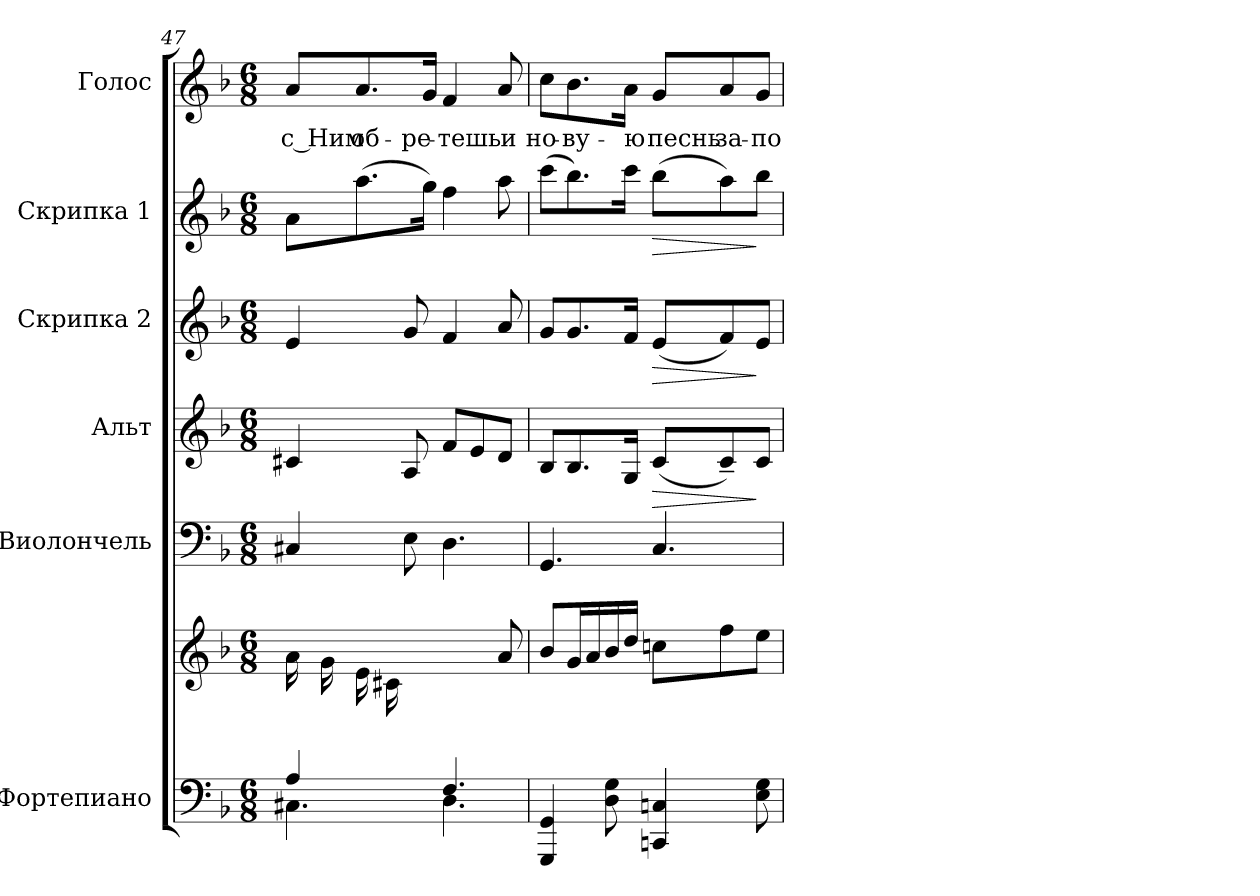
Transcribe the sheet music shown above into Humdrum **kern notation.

**kern	**kern	**kern	**kern	**dynam	**kern	**dynam	**kern	**dynam	**kern	**text
*part6	*part6	*part5	*part4	*part4	*part3	*part3	*part2	*part2	*part1	*part1
*staff7	*staff6	*staff5	*staff4	*staff4	*staff3	*staff3	*staff2	*staff2	*staff1	*staff1
*I"Фортепиано	*	*I"Виолончель	*I"Альт	*	*I"Скрипка 2	*	*I"Скрипка 1	*	*I"Голос	*
!!LO:LB:g=z
*clefF4	*clefG2	*clefF4	*clefG2	*	*clefG2	*	*clefG2	*	*clefG2	*
*k[b-]	*k[b-]	*k[b-]	*k[b-]	*	*k[b-]	*	*k[b-]	*	*k[b-]	*
*F:	*F:	*F:	*F:	*	*F:	*	*F:	*	*F:	*
*M6/8	*M6/8	*M6/8	*M6/8	*	*M6/8	*	*M6/8	*	*M6/8	*
=47	=47	=47	=47	=47	=47	=47	=47	=47	=47	=47
*^	*	*	*	*	*	*	*	*	*	*
*	*^	*	*	*	*	*	*	*	*	*	*
!	!	!	!	!	!	!	!	!	!	!	!	!LO:LY:b:color=#000000
4ryy	4Ai/	4.C#Xi\	16ai\LL	4C#Xi/	4c#Xi/	.	4ei/	.	8ai\L	.	8ai/L	с Ним
.	.	.	16gi\	.	.	.	.	.	.	.	.	.
!	!	!	!	!	!	!	!	!	!	!	!	!LO:LY:b:color=#000000
.	.	.	16ei\	.	.	.	.	.	(8.aai\	.	8.ai/	об-
.	.	.	16c#Xi\	.	.	.	.	.	.	.	.	.
16Ai/	8ryy	.	4.ryy	8Ei\	8Ai/	.	8gi/	.	.	.	.	.
!	!	!	!	!	!	!	!	!	!	!	!	!LO:LY:b:color=#000000
16Gi/JJ	.	.	.	.	.	.	.	.	16ggi\Jk)	.	16gi/Jk	-ре-
!	!	!	!	!	!	!	!	!	!	!	!	!LO:LY:b:color=#000000
4.ryy	4.Fi/	4.Di\	.	4.Di\	8fi/L	.	4fi/	.	4ffi\	.	4fi/	-тешь
.	.	.	.	.	8ei/	.	.	.	.	.	.	.
!	!	!	!	!	!	!	!	!	!	!	!	!LO:LY:b:color=#000000
.	.	.	8ai/	.	8di/J	.	8ai/	.	8aai\	.	8ai/	и
*v	*v	*v	*	*	*	*	*	*	*	*	*	*
=48	=48	=48	=48	=48	=48	=48	=48	=48	=48	=48
!	!	!	!	!	!	!	!	!	!	!LO:LY:b:color=#000000
4GGGi/ 4GGi	8b-i/L	4.GGi/	8B-i/L	.	8gi/L	.	(8ccci\L	.	8cci\L	но-
!	!	!	!	!	!	!	!	!	!	!LO:LY:b:color=#000000
.	16gi/L	.	8.B-i/	.	8.gi/	.	8.bb-i\)	.	8.b-i\	-ву-
.	16ai/	.	.	.	.	.	.	.	.	.
8Di\ 8Gi	16b-i/	.	.	.	.	.	.	.	.	.
!	!	!	!	!	!	!	!	!	!	!LO:LY:b:color=#000000
.	16ddi/JJ	.	16Gi/Jk	.	16fi/Jk	.	16ccci\Jk	.	16ai\Jk	-ю
!	!	!	!	!LO:HP:b	!	!LO:HP:b	!	!LO:HP:b	!	!
!	!	!	!	!	!	!	!	!	!	!LO:LY:b:color=#000000
4CCni/ 4Cni	8ccni\L	4.Ci/	(8ci/L	>	(8ei/L	>	(8bb-i\L	>	8gi/L	песнь
!	!	!	!	!	!	!	!	!	!	!LO:LY:b:color=#000000
.	8ffi\	.	8c~i/)	.	8fi/)	.	8aai\)	.	8ai/	за-
!	!	!	!	!	!	!	!	!	!	!LO:LY:b:color=#000000
8Ei\ 8Gi	8eei\J	.	8ci/J	]	8ei/J	]	8bb-i\J	]	8gi/J	-по-
=	=	=	=	=	=	=	=	=	=	=
*-	*-	*-	*-	*-	*-	*-	*-	*-	*-	*-
